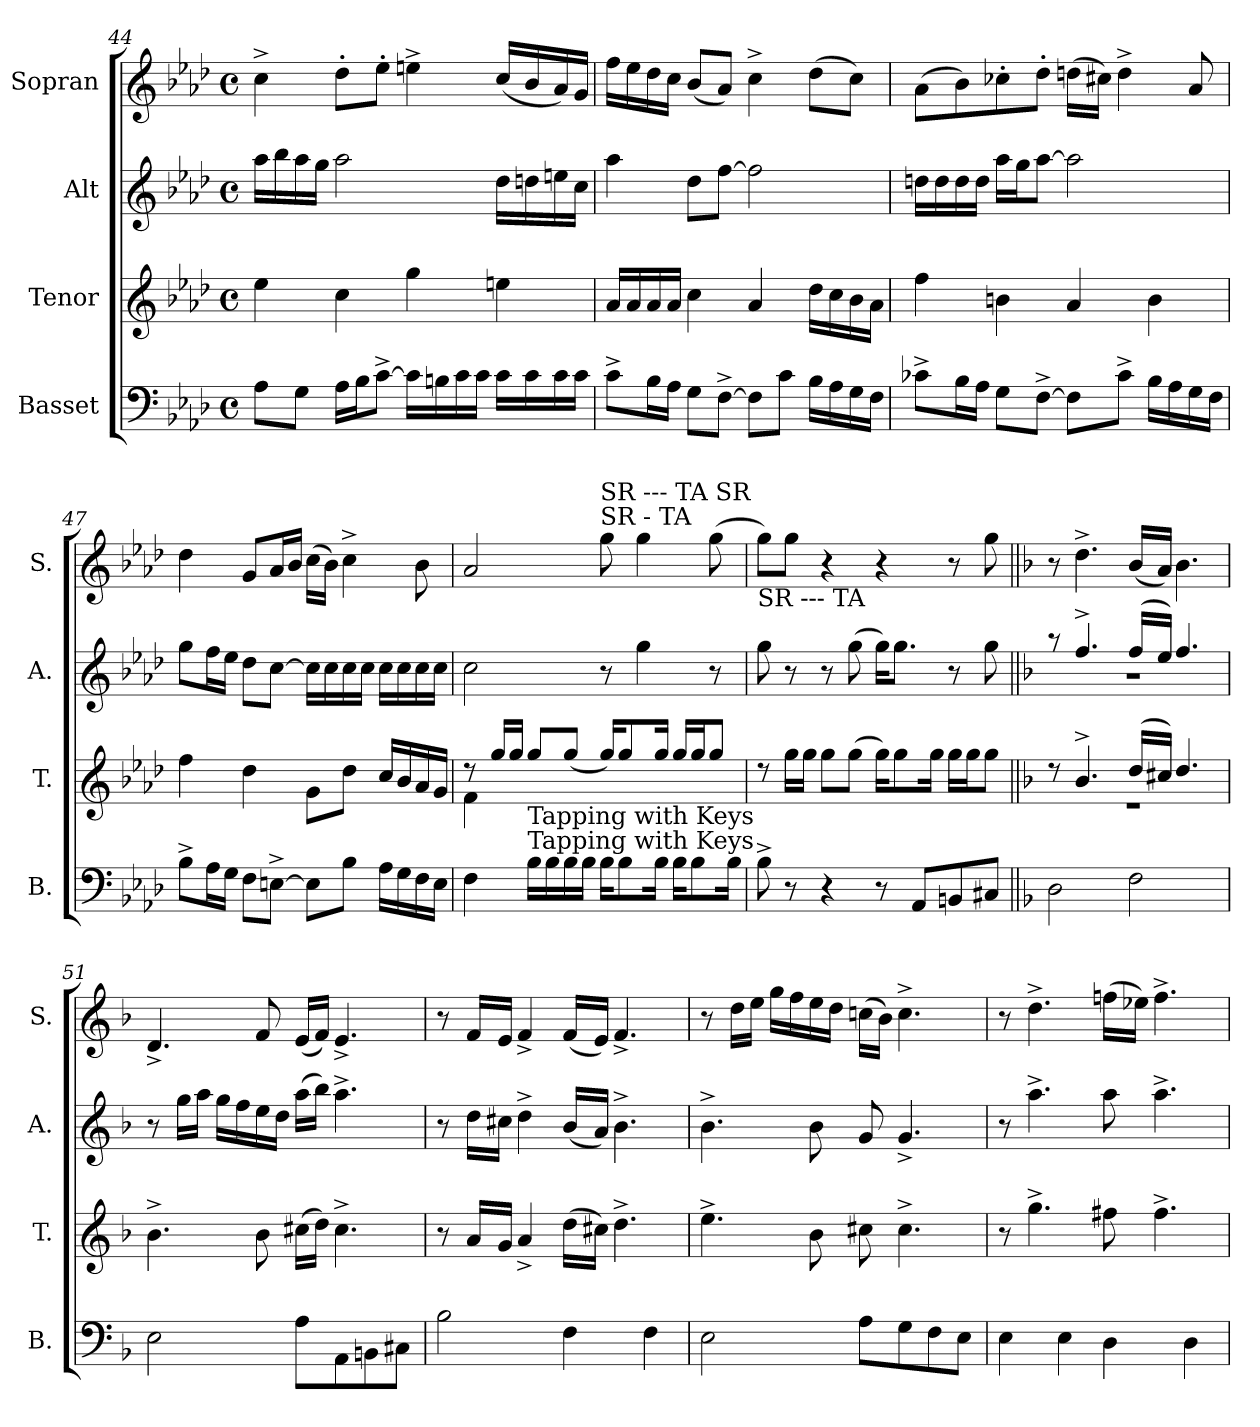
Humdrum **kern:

**kern	**kern	**kern	**kern
*part4	*part3	*part2	*part1
*staff4	*staff3	*staff2	*staff1
*I"Basset	*I"Tenor	*I"Alt	*I"Sopran
*I'B.	*I'T.	*I'A.	*I'S.
*clefF4	*clefG2	*clefG2	*clefG2
*	*	*	*ITrd-7c-12
*k[b-e-a-d-]	*k[b-e-a-d-]	*k[b-e-a-d-]	*k[b-e-a-d-]
*M4/4	*M4/4	*M4/4	*M4/4
*met(c)	*met(c)	*met(c)	*met(c)
=44	=44	=44	=44
8A-\L	4ee-\	16aa-\LL	4ccc^\
.	.	16bb-\	.
8G\J	.	16aa-\	.
.	.	16gg\JJ	.
16A-\LL	4cc\	2aa-\	8ddd-'\L
16B-\J	.	.	.
[8c^\J	.	.	8eee-'\J
16c\LL]	4gg\	.	4eeen^\
16Bn\	.	.	.
16c\	.	.	.
16c\JJ	.	.	.
16c\LL	4een\	16dd-\LL	(16ccc/LL
16c\	.	16ddn\	16bb-/
16c\	.	16een\	16aa-/)
16c\JJ	.	16cc\JJ	16gg/JJ
!!LO:LB:g=z
=45	=45	=45	=45
8c^\L	16a-/LL	4aa-\	16fff\LL
.	16a-/	.	16eee-\
16B-\L	16a-/	.	16ddd-\
16A-\JJ	16a-/JJ	.	16ccc\JJ
8G\L	4cc\	8dd-\L	(8bb-/L
[8F^\J	.	[8ff\J	8aa-/J)
8F\L]	4a-/	2ff\]	4ccc^\
8c\J	.	.	.
16B-\LL	16dd-\LL	.	(8ddd-\L
16A-\	16cc\	.	.
16G\	16b-\	.	8ccc\J)
16F\JJ	16a-\JJ	.	.
=46	=46	=46	=46
8c-X^\L	4ff\	16ddn\LL	(8aa-\L
.	.	16dd\	.
16B-\L	.	16dd\	8bb-\)
16A-\JJ	.	16dd\JJ	.
8G\L	4bn\	16aa-\LL	8ccc-X'\
.	.	16gg\J	.
[8F^\J	.	[8aa-\J	8ddd-'\J
8F\L]	4a-/	2aa-\]	(16dddn\LL
.	.	.	16ccc#X\JJ)
8c-^\J	.	.	4ddd^\
16B-\LL	4b\	.	.
16A-\	.	.	.
16G\	.	.	8aa-/
16F\JJ	.	.	.
=47	=47	=47	=47
8B-^\L	4ff\	8gg\L	4ddd-\
16A-\L	.	16ff\L	.
16G\JJ	.	16ee-\JJ	.
8F\L	4dd-\	8dd-\L	8gg/L
[8En^\J	.	[8cc\J	16aa-/L
.	.	.	16bb-/JJ
8E\L]	8g\L	16cc\LL]	(16ccc\LL
.	.	16cc\	16bb-\JJ)
8B-\J	8dd-\J	16cc\	4ccc^\
.	.	16cc\JJ	.
16A-\LL	16cc/LL	16cc\LL	.
16G\	16b-/	16cc\	.
16F\	16a-/	16cc\	8bb-\
16E\JJ	16g/JJ	16cc\JJ	.
=48	=48	=48	=48
*	*^	*	*
4F\	8rdd	4f\	2cc\	2aa-/
.	16gg/LL	.	.	.
.	16gg/JJ	.	.	.
!LO:TX:a:t=Tapping with Keys	!	!	!	!
!LO:TX:a:t=Tapping with Keys	!	!	!	!
16B-\LL	8gg/L	2.ryy	.	.
16B-\	.	.	.	.
16B-\	(8gg/J	.	.	.
16B-\JJ	.	.	.	.
!	!	!	!	!LO:TX:a:t=SR - TA
!	!	!	!	!LO:TX:a:t=SR  ---    TA                                     SR
16B-\KL	16gg/KL)	.	8r	8ggg\
8B-\	8gg/	.	.	.
.	.	.	4gg\	4ggg\
16B-\Jk	16gg/Jk	.	.	.
16B-\KL	16gg/LL	.	.	.
8B-\	16gg/J	.	.	.
.	8gg/J	.	8r	(8ggg\
16B-\Jk	.	.	.	.
*	*v	*v	*	*
!!LO:LB:g=z
=49	=49	=49	=49
!	!	!	!LO:TX:b:t=SR         ---         TA
8B-^\	8rdd	8gg\	8ggg\L)
8r	16gg\LL	8r	8ggg\J
.	16gg\JJ	.	.
4r	8gg\L	8r	4r
.	(8gg\J	(8gg\	.
8r	16gg\KL)	16gg\KL)	4r
.	8gg\	8.gg\J	.
8AA-/L	.	.	.
.	16gg\Jk	.	.
8BBn/	16gg\LL	8r	8r
.	16gg\J	.	.
8C#X/J	8gg\J	8gg\	8ggg\
=50||	=50||	=50||	=50||
*k[b-]	*k[b-]	*k[b-]	*k[b-]
*	*^	*^	*
2D\	8r	1r	8r	1r	8r
.	4.b-^/	.	4.ff^/	.	4.ddd^\
2F\	(16dd/LL	.	(16ff/LL	.	(16bb-/LL
.	16cc#X/JJ)	.	16ee/JJ)	.	16aa/JJ)
.	4.dd/	.	4.ff/	.	4.bb-\
*	*v	*v	*	*	*
*	*	*v	*v	*
=51	=51	=51	=51
2E\	4.b-^\	8r	4.dd^/
.	.	16gg\LL	.
.	.	16aa\JJ	.
.	.	16gg\LL	.
.	.	16ff\	.
.	8b-\	16ee\	8ff/
.	.	16dd\JJ	.
8A\L	(16cc#X\LL	(16aa\LL	(16ee/LL
.	16dd\JJ)	16bb-\JJ)	16ff/JJ)
8AA\	4.cc#^\	4.aa^\	4.ee^/
8BBn\	.	.	.
8C#X\J	.	.	.
=52	=52	=52	=52
2B-\	8r	8r	8r
.	16a/LL	16dd\LL	16ff/LL
.	16g/JJ	16cc#X\JJ	16ee/JJ
.	4a^/	4dd^\	4ff^/
4F\	(16dd\LL	(16b-/LL	(16ff/LL
.	16cc#X\JJ)	16a/JJ)	16ee/JJ)
.	4.dd^\	4.b-^\	4.ff^/
4F\	.	.	.
=53	=53	=53	=53
2E\	4.ee^\	4.b-^\	8r
.	.	.	16ddd\LL
.	.	.	16eee\JJ
.	.	.	16ggg\LL
.	.	.	16fff\
.	8b-\	8b-\	16eee\
.	.	.	16ddd\JJ
8A\L	8cc#X\	8g/	(16cccn\LL
.	.	.	16bb-\JJ)
8G\	4.cc#^\	4.g^/	4.ccc^\
8F\	.	.	.
8E\J	.	.	.
!!LO:LB:g=z
=54	=54	=54	=54
4E\	8r	8r	8r
.	4.gg^\	4.aa^\	4.ddd^\
4E\	.	.	.
4D\	8ff#X\	8aa\	(16fffn\LL
.	.	.	16eee-X\JJ)
.	4.ff#^\	4.aa^\	4.fff^\
4D\	.	.	.
=	=	=	=
*-	*-	*-	*-
